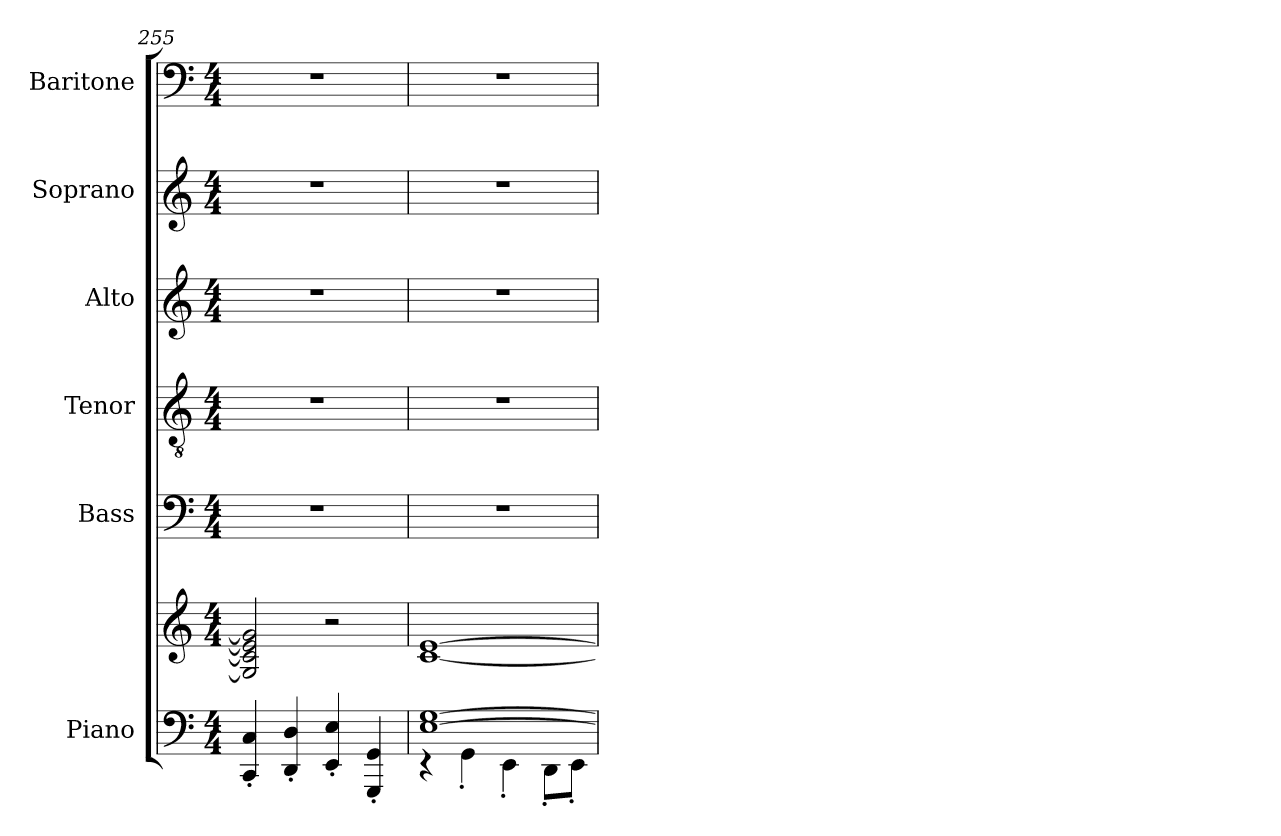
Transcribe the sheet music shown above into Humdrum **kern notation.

**kern	**kern	**kern	**kern	**kern	**kern	**kern
*part6	*part6	*part5	*part4	*part3	*part2	*part1
*staff7	*staff6	*staff5	*staff4	*staff3	*staff2	*staff1
*I"Piano	*	*I"Bass	*I"Tenor	*I"Alto	*I"Soprano	*I"Baritone
*	*	*I'B	*I'T	*I'A	*I'S	*
!!LO:PB:g=z
*clefF4	*clefG2	*clefF4	*clefGv2	*clefG2	*clefG2	*clefF4
*k[]	*k[]	*k[]	*k[]	*k[]	*k[]	*k[]
*M4/4	*M4/4	*M4/4	*M4/4	*M4/4	*M4/4	*M4/4
=255	=255	=255	=255	=255	=255	=255
*^	*	*	*	*	*	*
4CC/' 4C/'	2ryy	2G/] 2c/] 2e/] 2g/]	1r	1r	1r	1r	1r
4DD/' 4D/'	.	.	.	.	.	.	.
4EE/' 4E/'	2ryy	2r	.	.	.	.	.
4GGG/' 4GG/'	.	.	.	.	.	.	.
=256	=256	=256	=256	=256	=256	=256	=256
[1E [1G	4r	[1c [1e	1r	1r	1r	1r	1r
.	4GG'\	.	.	.	.	.	.
.	4EE'\	.	.	.	.	.	.
.	8DD'\L	.	.	.	.	.	.
.	8EE'\J	.	.	.	.	.	.
*v	*v	*	*	*	*	*	*
=	=	=	=	=	=	=
*-	*-	*-	*-	*-	*-	*-
